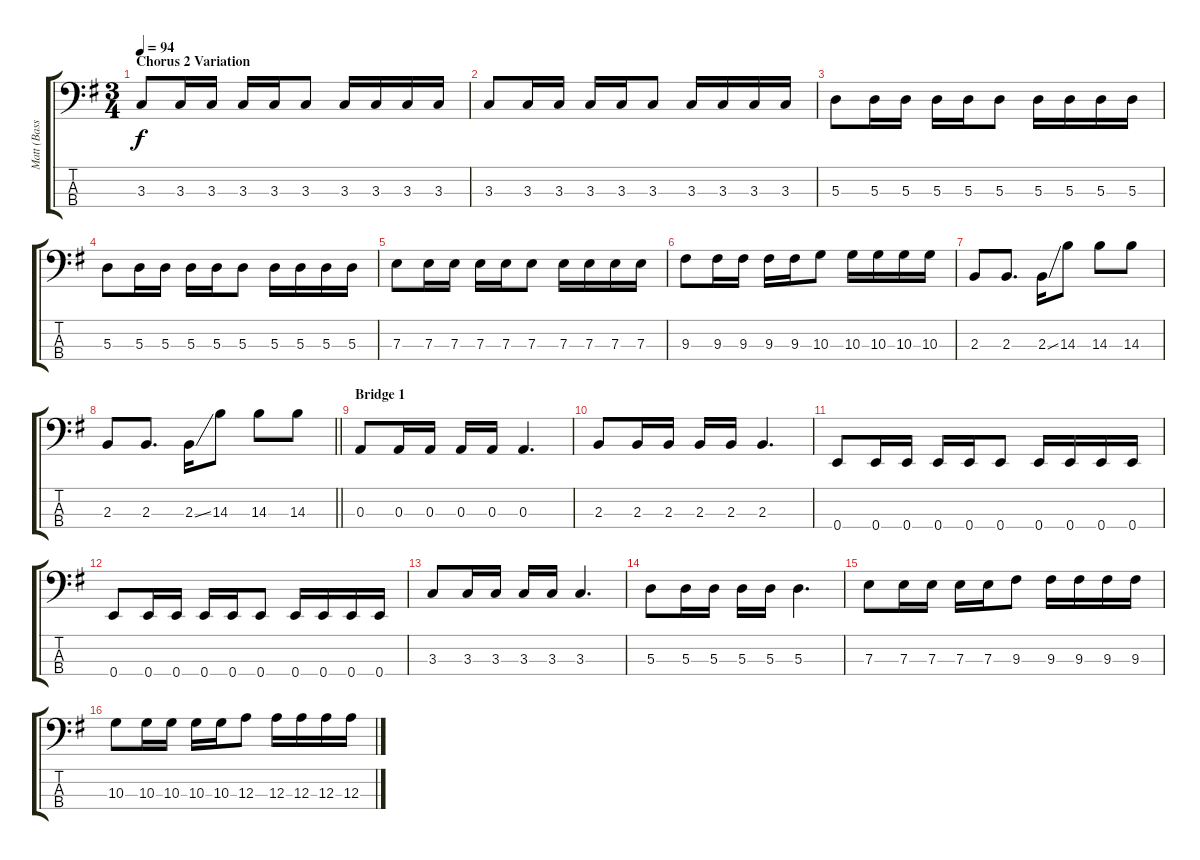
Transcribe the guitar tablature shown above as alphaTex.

\track ("Matt (Bass)" "Matt (Bass") {instrument electricbasspick}
\staff {score tabs}
\tuning (G2 D2 A1 E1) {hide}
\ts (3 4)
\section ("" "Chorus 2 Variation")
\tempo 94
\clef f4
\ks g
3.3.8{dy f} 3.3.16 3.3.16 3.3.16 3.3.16 3.3.8 3.3.16 3.3.16 3.3.16 3.3.16 |
3.3.8 3.3.16 3.3.16 3.3.16 3.3.16 3.3.8 3.3.16 3.3.16 3.3.16 3.3.16 |
5.3.8 5.3.16 5.3.16 5.3.16 5.3.16 5.3.8 5.3.16 5.3.16 5.3.16 5.3.16 |
5.3.8 5.3.16 5.3.16 5.3.16 5.3.16 5.3.8 5.3.16 5.3.16 5.3.16 5.3.16 |
7.3.8 7.3.16 7.3.16 7.3.16 7.3.16 7.3.8 7.3.16 7.3.16 7.3.16 7.3.16 |
9.3.8 9.3.16 9.3.16 9.3.16 9.3.16 10.3.8 10.3.16 10.3.16 10.3.16 10.3.16 |
2.3.8 2.3.8{d} 2.3{ss}.16 14.3.8 14.3.8 14.3.8 |
\barLineRight lightlight
2.3.8 2.3.8{d} 2.3{ss}.16 14.3.8 14.3.8 14.3.8 |
\section ("" "Bridge 1")
0.3.8 0.3.16 0.3.16 0.3.16 0.3.16 0.3.4{d} |
2.3.8 2.3.16 2.3.16 2.3.16 2.3.16 2.3.4{d} |
0.4.8 0.4.16 0.4.16 0.4.16 0.4.16 0.4.8 0.4.16 0.4.16 0.4.16 0.4.16 |
0.4.8 0.4.16 0.4.16 0.4.16 0.4.16 0.4.8 0.4.16 0.4.16 0.4.16 0.4.16 |
3.3.8 3.3.16 3.3.16 3.3.16 3.3.16 3.3.4{d} |
5.3.8 5.3.16 5.3.16 5.3.16 5.3.16 5.3.4{d} |
7.3.8 7.3.16 7.3.16 7.3.16 7.3.16 9.3.8 9.3.16 9.3.16 9.3.16 9.3.16 |
10.3.8 10.3.16 10.3.16 10.3.16 10.3.16 12.3.8 12.3.16 12.3.16 12.3.16 12.3.16
